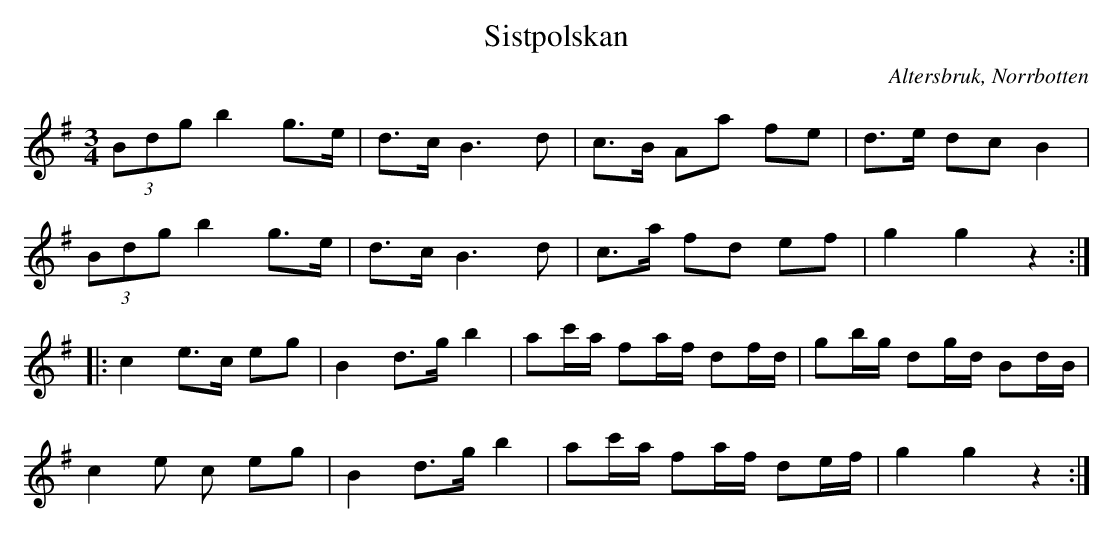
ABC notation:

X:1
T:Sistpolskan
O:Altersbruk, Norrbotten
M:3/4
L:1/8
K:G
(3Bdg b2 g>e|d>c B3 d|c>B Aa fe|d>e dc B2|
(3Bdg b2 g>e|d>c B3 d|c>a fd ef|g2g2z2:|
|:c2e>c eg|B2 d>g b2|ac'/2a/2 fa/2f/2 df/2d/2|gb/2g/2 dg/2d/2 Bd/2B/2|
c2 e c eg|B2 d>g b2|ac'/2a/2 fa/2f/2 de/2f/2|g2g2z2:|
